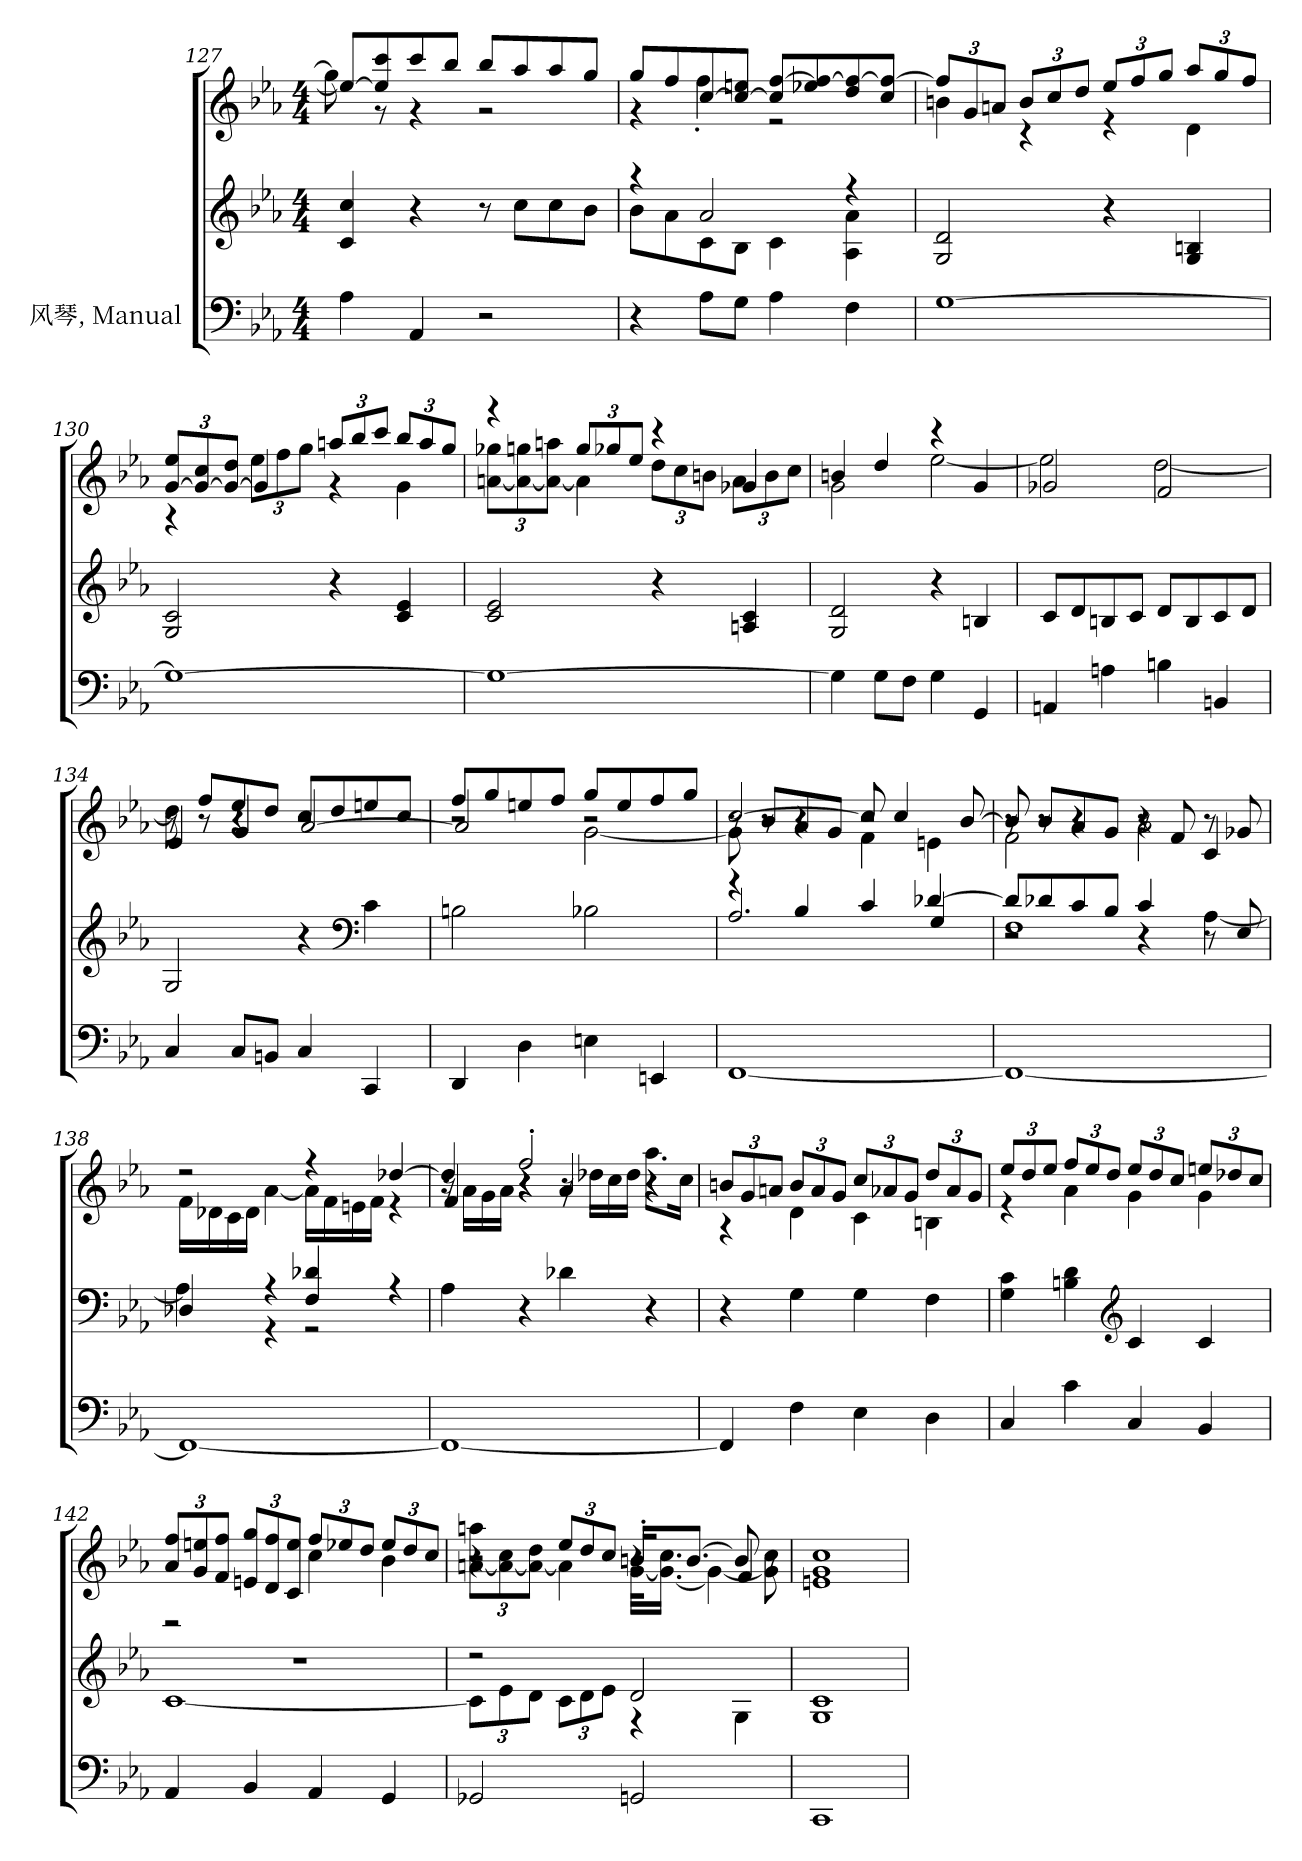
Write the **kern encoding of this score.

**kern	**kern	**kern
*part1	*part1	*part1
*staff3	*staff2	*staff1
*I"风琴, Manual	*	*
*clefF4	*clefG2	*clefG2
*k[b-e-a-]	*k[b-e-a-]	*k[b-e-a-]
*M4/4	*M4/4	*M4/4
=127	=127	=127
*	*	*^
4A-\	4c/ 4cc/	8ee-/L_	8gg\]
.	.	8ee-/] 8ccc/	8r
4AA-/	4r	8ccc/	4r
.	.	8bb-/J	.
2r	8r	8bb-/L	2r
.	8cc\L	8aa-/	.
.	8cc\	8aa-/	.
.	8b-\J	8gg/J	.
!!LO:LB:g=z	!!
=128	=128	=128	=128
*	*^	*	*
4r	4r	8b-\L	8gg/L	4r
.	.	8a-\	8ff/	.
8A-\L	2a-/	8c\	[8cc/	4ff'\
8G\J	.	8B-\J	8cc/_ 8een/J	.
4A-\	.	4c\	8cc/] [8ff/L	2r
.	.	.	8ee-X/ 8ff/_	.
4F\	4r	4A-\ 4a-\	8dd/ 8ff/_	.
.	.	.	8cc/ 8ff/_J	.
*	*v	*v	*	*
=129	=129	=129	=129
*	*	*Xbrackettup	*
[1G	2G/ 2d/	12ff/L]	4bn\
.	.	12g/	.
.	.	12an/J	.
.	.	12b/L	4r
.	.	12cc/	.
.	.	12dd/J	.
.	4r	12ee-/L	4r
.	.	12ff/	.
.	.	12gg/J	.
.	4G/ 4Bn/	12aa-/L	4d\
.	.	12gg/	.
.	.	12ff/J	.
=130	=130	=130	=130
1G_	2G/ 2c/	[12g/ 12ee-/L	4r
.	.	12g/_ 12cc/	.
.	.	12g/_ 12dd/J	.
.	.	4g/]	12ee-\L
.	.	.	12ff\
.	.	.	12gg\J
.	4r	12aan/L	4r
.	.	12bb-/	.
.	.	12ccc/J	.
.	4c/ 4e-/	12bb-/L	4g\
.	.	12aa/	.
.	.	12gg/J	.
!!LO:LB:g=z	!!
=131	=131	=131	=131
1G_	2c/ 2e-/	4r	[12an\ 12gg-X\L
.	.	.	12a\_ 12ggn\
.	.	.	12a\_ 12aan\J
.	.	12gg/L	4a\]
.	.	12gg-X/	.
.	.	12ee-/J	.
.	4r	4r	12dd\L
.	.	.	12cc\
.	.	.	12bn\J
.	4An/ 4c/	4g-X/	12a\L
.	.	.	12b\
.	.	.	12cc\J
=132	=132	=132	=132
4G\]	2G/ 2d/	4bn/	2g\
8G\L	.	4dd/	.
8F\J	.	.	.
4G\	4r	4r	[2ee-\
4GG/	4Bn/	4g/	.
=133	=133	=133	=133
4AAn/	8c/L	2g-X/	2ee-\]
.	8d/	.	.
4An\	8Bn/	.	.
.	8c/J	.	.
4Bn\	8d/L	2f/	[2dd\
.	8B/	.	.
4BBn/	8c/	.	.
.	8d/J	.	.
!!LO:PB:g=z
=134	=134	=134	=134
*	*	*	*^
4C/	2G/	8r	8dd\]	4e-/
.	.	8ff/L	8r	.
8C/L	.	8ee-/	4r	4g/
8BBn/J	.	8dd/J	.	.
4C/	4r	8cc/L	2r	[2a-/
.	.	8dd/	.	.
*	*clefF4	*	*	*
4CC/	4c\	8een/	.	.
.	.	8cc/J	.	.
=135	=135	=135	=135	=135
4DD/	2Bn\	8ff/L	2r	2a-/]
.	.	8gg/	.	.
4D\	.	8een/	.	.
.	.	8ff/J	.	.
4En\	2B-X\	8gg/L	[2g\	2r
.	.	8ee/	.	.
4EEn/	.	8ff/	.	.
.	.	8gg/J	.	.
=136	=136	=136	=136	=136
*	*^	*	*	*
[1FF	4r	2.A-/	8r	8g\]	[2cc/
.	.	.	8b-/L	8r	.
.	4B-/	.	8a-/	4r	.
.	.	.	8g/J	.	.
.	4c/	.	2r	4f\	8cc/]
.	.	.	.	.	4cc/
.	[4d-X/	4G/	.	4en\	.
.	.	.	.	.	[8b-/
=137	=137	=137	=137	=137	=137
*	*	*^	*	*	*
1FF_	8d-/L]	2r	1F	8r	2f\	8b-/]
.	8d-X/	.	.	8b-/L	.	8r
.	8c/	.	.	8a-/	.	4r
.	8B-/J	.	.	8g/J	.	.
.	4c/	4r	.	8r	2a-\	4r
.	.	.	.	8f/	.	.
.	8r	[4A-\	.	8r	.	4c/
.	8E-/	.	.	8g-X/	.	.
*	*	*v	*v	*	*	*
*	*	*	*	*v	*v
!!LO:LB:g=z
=138	=138	=138	=138	=138
1FF_	4D-X/	4A-\]	2r	16f\LL
.	.	.	.	16d-X\
.	.	.	.	16c\
.	.	.	.	16d-\JJ
.	4r	4r	.	[4a-\
.	4F/ 4d-X/	2r	4r	16a-\LL]
.	.	.	.	16f\
.	.	.	.	16en\
.	.	.	.	16f\JJ
.	4r	.	[4dd-X/	4r
*	*v	*v	*	*
=139	=139	=139	=139
*	*	*	*^
1FF_	4A-\	4dd-/]	16r	4f/
.	.	.	16a-\LL	.
.	.	.	16g\	.
.	.	.	16a-\JJ	.
.	4r	2ff'/	4r	4r
.	4d-X\	.	16r	4a-/
.	.	.	16dd-X\LL	.
.	.	.	16cc\	.
.	.	.	16dd-\JJ	.
.	4r	4r	8.aa-\L	4r
.	.	.	16cc\Jk	.
*	*	*	*v	*v
=140	=140	=140	=140
4FF/]	4r	12bn/L	4r
.	.	12g/	.
.	.	12an/J	.
4F\	4G\	12b/L	4d\
.	.	12a/	.
.	.	12g/J	.
4E-\	4G\	12cc/L	4c\
.	.	12a-X/	.
.	.	12g/J	.
4D\	4F\	12dd/L	4Bn\
.	.	12a-/	.
.	.	12g/J	.
!!LO:LB:g=z	!!
=141	=141	=141	=141
4C/	4G\ 4c\	12ee-/L	4r
.	.	12dd/	.
.	.	12ee-/J	.
4c\	4Bn\ 4d\	12ff/L	4a-\
.	.	12ee-/	.
.	.	12dd/J	.
*	*clefG2	*	*
4C/	4c/	12ee-/L	4g\
.	.	12dd/	.
.	.	12cc/J	.
4BB-/	4c/	12een/L	4g\
.	.	12dd-X/	.
.	.	12cc/J	.
=142	=142	=142	=142
*	*^	*	*
4AA-/	1r	[1c	12a-/ 12ff/L	2r
.	.	.	12g/ 12een/	.
.	.	.	12f/ 12ff/J	.
4BB-/	.	.	12en/ 12gg/L	.
.	.	.	12d/ 12ff/	.
.	.	.	12c/ 12ee/J	.
4AA-/	.	.	12ff/L	4cc\
.	.	.	12ee-X/	.
.	.	.	12dd/J	.
4GG/	.	.	12ee-/L	4b-\
.	.	.	12dd/	.
.	.	.	12cc/J	.
*	*	*	*v	*v
!!LO:LB:g=z
=143	=143	=143	=143
*	*	*Xbrackettup	*
*	*	*	*MM75
*	*	*	*^
*	*	*	*	*^
2GG-X/	2r	12c\L]	4r	[12an\ 12aan\L	2r
.	.	12e-\	.	12a\_ 12cc\	.
.	.	12d\J	.	12a\_ 12dd\J	.
.	.	12c\L	12ee-/L	4a\]	.
.	.	12d\	12dd/	.	.
.	.	12e-\J	12cc/J	.	.
*	*	*	*MM65	*	*
2GGn/	2d/	4r	16bn'/KL	[32g\KLL	4r
.	.	.	.	16.g\_ 16.cc\JJ	.
.	.	.	[8.b/J	.	.
.	.	.	.	4g\_	.
.	.	4G\	8b/]	.	4f/
.	.	.	8r	8g\] 8cc\	.
*	*v	*v	*	*	*
*	*	*v	*v	*v
=144	=144	=144
1CC	1G 1c	1en 1g 1cc
=	=	=
*-	*-	*-
